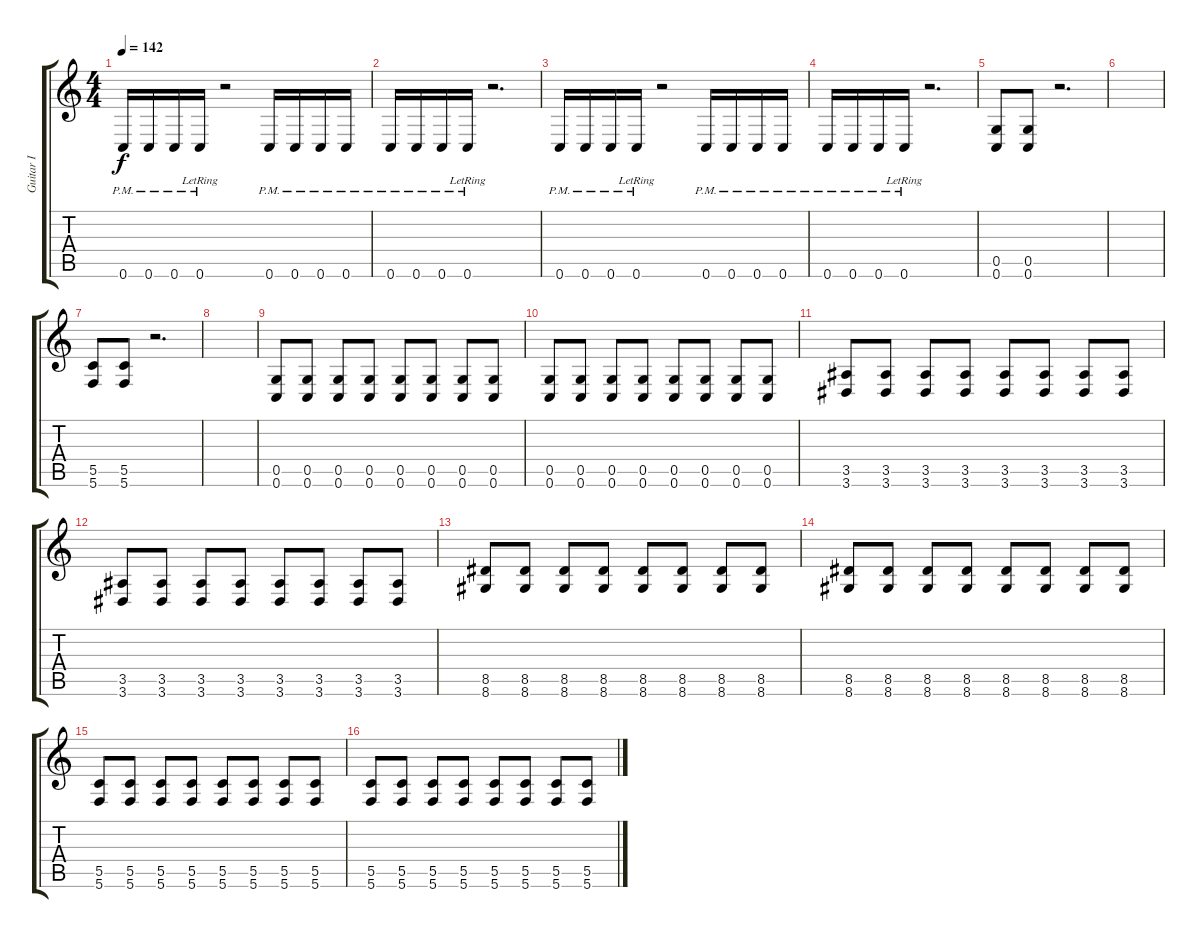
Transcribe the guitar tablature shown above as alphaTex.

\track ("Guitar I" "Guitar I") {instrument overdrivenguitar}
\staff {score tabs}
\tuning (D4 A3 F3 C3 G2 C2) {hide}
\ts (4 4)
\tempo 142
\clef g2
\ks c
0.6{pm}.16{dy f} 0.6{pm}.16 0.6{pm}.16 0.6{pm lr}.16 r.2 0.6{pm}.16 0.6{pm}.16 0.6{pm}.16 0.6{pm}.16 |
0.6{pm}.16 0.6{pm}.16 0.6{pm}.16 0.6{pm lr}.16 r.2{d} |
0.6{pm}.16 0.6{pm}.16 0.6{pm}.16 0.6{pm lr}.16 r.2 0.6{pm}.16 0.6{pm}.16 0.6{pm}.16 0.6{pm}.16 |
0.6{pm}.16 0.6{pm}.16 0.6{pm}.16 0.6{pm lr}.16 r.2{d} |
(0.5 0.6).8 (0.5 0.6).8 r.2{d} |
|
(5.5 5.6).8 (5.5 5.6).8 r.2{d} |
|
(0.5 0.6).8 (0.5 0.6).8 (0.5 0.6).8 (0.5 0.6).8 (0.5 0.6).8 (0.5 0.6).8 (0.5 0.6).8 (0.5 0.6).8 |
(0.5 0.6).8 (0.5 0.6).8 (0.5 0.6).8 (0.5 0.6).8 (0.5 0.6).8 (0.5 0.6).8 (0.5 0.6).8 (0.5 0.6).8 |
(3.5 3.6).8 (3.5 3.6).8 (3.5 3.6).8 (3.5 3.6).8 (3.5 3.6).8 (3.5 3.6).8 (3.5 3.6).8 (3.5 3.6).8 |
(3.5 3.6).8 (3.5 3.6).8 (3.5 3.6).8 (3.5 3.6).8 (3.5 3.6).8 (3.5 3.6).8 (3.5 3.6).8 (3.5 3.6).8 |
(8.5 8.6).8 (8.5 8.6).8 (8.5 8.6).8 (8.5 8.6).8 (8.5 8.6).8 (8.5 8.6).8 (8.5 8.6).8 (8.5 8.6).8 |
(8.5 8.6).8 (8.5 8.6).8 (8.5 8.6).8 (8.5 8.6).8 (8.5 8.6).8 (8.5 8.6).8 (8.5 8.6).8 (8.5 8.6).8 |
(5.5 5.6).8 (5.5 5.6).8 (5.5 5.6).8 (5.5 5.6).8 (5.5 5.6).8 (5.5 5.6).8 (5.5 5.6).8 (5.5 5.6).8 |
(5.5 5.6).8 (5.5 5.6).8 (5.5 5.6).8 (5.5 5.6).8 (5.5 5.6).8 (5.5 5.6).8 (5.5 5.6).8 (5.5 5.6).8
